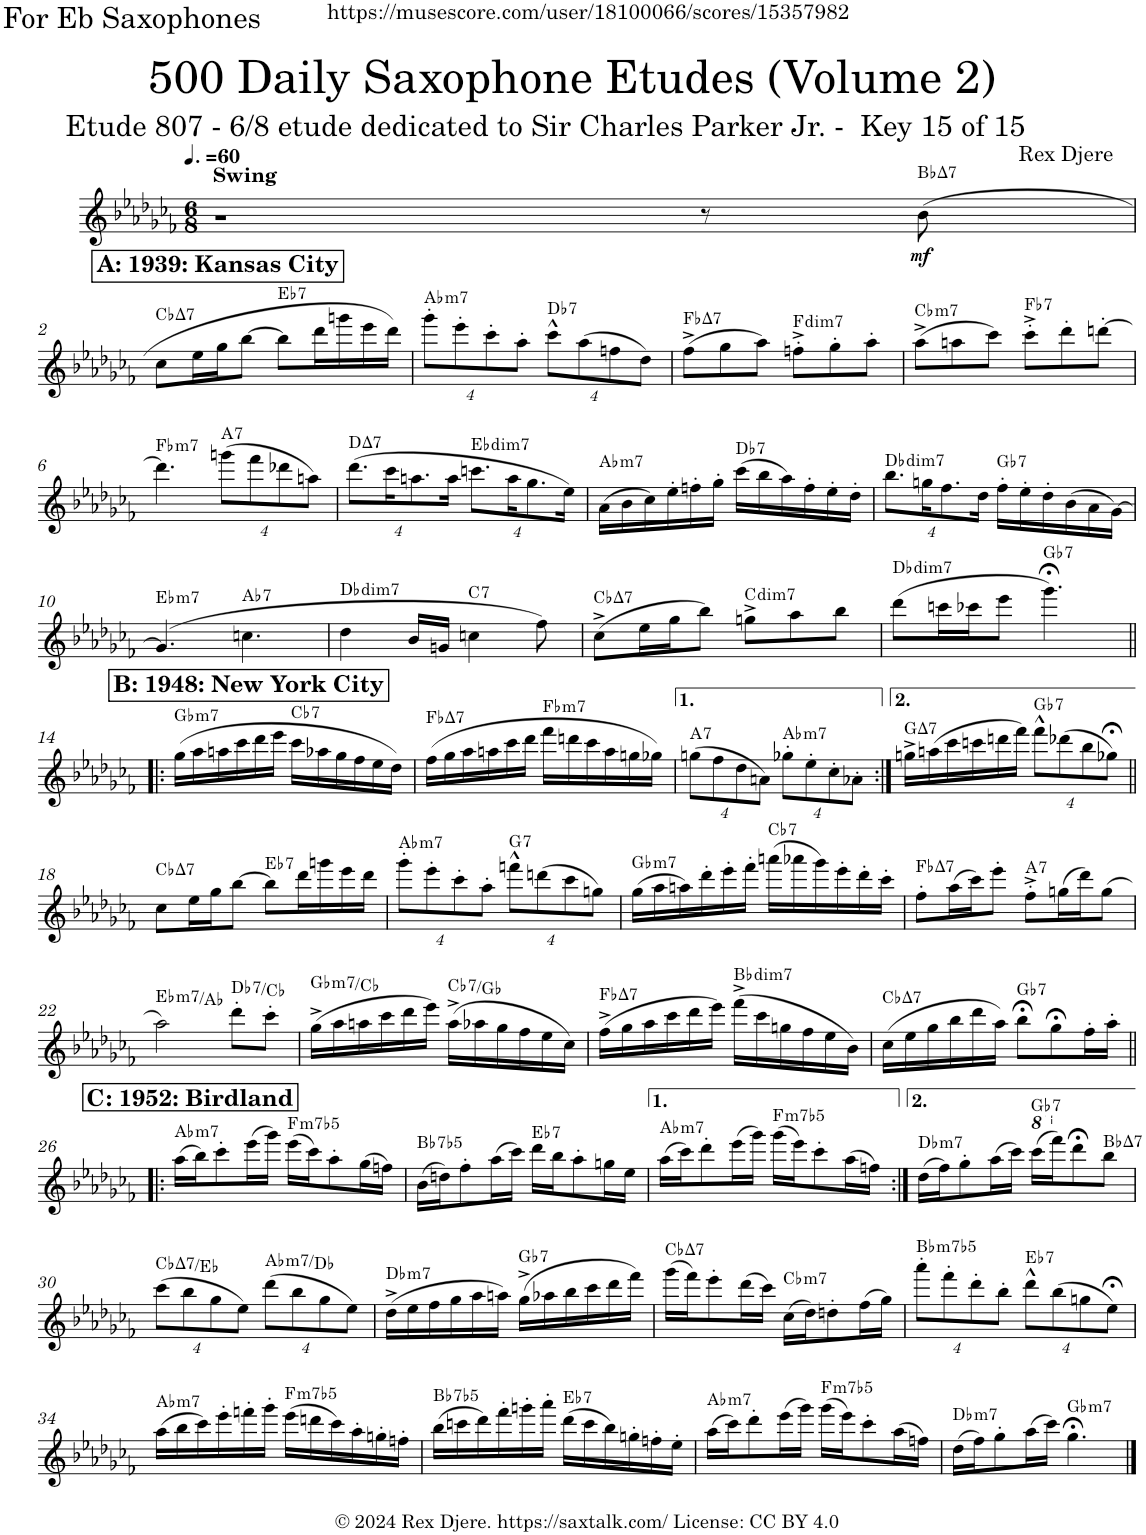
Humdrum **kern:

**kern	**dynam	**harte
*part1	*part1	*part1
*staff1	*staff1	*
*I"Alto Saxophone	*	*
*I'A. Sax.	*	*
*clefG2	*	*
*Trd5c9	*	*
*k[b-e-a-d-g-c-f-]	*	*
*M6/8	*	*
*MM90	*	*
=1	=1	=1
!LO:TX:a:B:t=Swing	!	!
2ra	.	.
8r	.	.
!	!LO:DY:b	!LO:H:kt=7
(8b-\	mf	Bb:maj7
!!LO:LB:g=z
!!LO:REH:place=s1:a:B:cj:fs=14:t=A&colon; 1939&colon; Kansas City
=2	=2	=2
!	!	!LO:H:kt=7
8cc-\L	.	Cb:maj7
16ee-\L	.	.
16gg-\J	.	.
[8bb-\J	.	.
!	!	!LO:H:kt=7
8bb-\L]	.	Eb:7
16ddd-\L	.	.
16gggn\	.	.
16eee-\	.	.
16ddd-\JJ)	.	.
=3	=3	=3
*Xbrackettup	*	*
!	!	!LO:H:kt=m7
32%3ggg-'\L	.	Ab:min7
32%3eee-'\	.	.
32%3ccc-'\	.	.
32%3aa-'\J	.	.
!	!	!LO:H:kt=7
32%3ccc-^^\L	.	Db:7
(32%3aa-\	.	.
32%3ffn\	.	.
32%3dd-\J)	.	.
=4	=4	=4
!	!	!LO:H:kt=7
(8ff-^\L	.	Fb:maj7
8gg-\	.	.
8aa-\J)	.	.
!	!	!LO:H:kt=dim7
8ffn'^\L	.	F:dim7
8gg-'\	.	.
8aa-'\J	.	.
=5	=5	=5
!	!	!LO:H:kt=m7
(8aa-^\L	.	Cb:min7
8aan\	.	.
8ccc-\J)	.	.
!	!	!LO:H:kt=7
8ccc-'^\L	.	Fb:7
8ddd-'\	.	.
[8dddn'\J	.	.
!!LO:LB:g=z
=6	=6	=6
!	!	!LO:H:kt=m7
4.ddd\]	.	Fb:min7
!	!	!LO:H:kt=7
(32%3gggn\L	.	A:7
32%3fff-\	.	.
32%3ddd-X\	.	.
32%3aan\J)	.	.
=7	=7	=7
!	!	!LO:H:kt=7
(32%3.ddd-\L	.	D:maj7
64%3ccc-\K	.	.
32%3.aan\	.	.
64%3aa\Jk	.	.
!	!	!LO:H:kt=dim7
32%3.cccn\L	.	Eb:dim7
64%3aa\K	.	.
32%3.gg-\	.	.
64%3ee-\Jk)	.	.
=8	=8	=8
!	!	!LO:H:kt=m7
(16a-\LL	.	Ab:min7
16b-\	.	.
16cc-\)	.	.
16ee-'\	.	.
16ffn'\	.	.
16gg-'\JJ	.	.
!	!	!LO:H:kt=7
(16ccc-\LL	.	Db:7
16bb-\	.	.
16aa-\)	.	.
16ff'\	.	.
16ee-'\	.	.
16dd-'\JJ	.	.
=9	=9	=9
!	!	!LO:H:kt=dim7
32%3.bb-\L	.	Db:dim7
64%3ggn\K	.	.
32%3.ff-\	.	.
64%3dd-\Jk	.	.
!	!	!LO:H:kt=7
16ff-'\LL	.	Gb:7
16ee-'\	.	.
16dd-'\	.	.
(16b-\	.	.
16a-\	.	.
[16g-\JJ)	.	.
!!LO:LB:g=z
=10	=10	=10
!	!	!LO:H:kt=m7
(4.g-/]	.	Eb:min7
!	!	!LO:H:kt=7
4.ccn\	.	Ab:7
=11	=11	=11
!	!	!LO:H:kt=dim7
4dd-\	.	Db:dim7
16b-/LL	.	.
16gn/JJ	.	.
!	!	!LO:H:kt=7
4ccn\	.	C:7
8ff-\)	.	.
=12	=12	=12
!	!	!LO:H:kt=7
(8cc-^\L	.	Cb:maj7
16ee-\L	.	.
16gg-\J	.	.
8bb-\J)	.	.
!	!	!LO:H:kt=dim7
8ggn^\L	.	C:dim7
8aa-\	.	.
8bb-\J	.	.
=13	=13	=13
!	!	!LO:H:kt=dim7
(8ddd-\L	.	Db:dim7
16cccn\L	.	.
16ccc-X\J	.	.
8eee-\J	.	.
!	!	!LO:H:kt=7
4.ggg-;<\)	.	Gb:7
!!LO:LB:g=z
!!LO:REH:place=s1:a:B:cj:fs=14:t=B&colon; 1948&colon; New York City
=14!|:	=14!|:	=14!|:
!	!	!LO:H:kt=m7
(16gg-\LL	.	Gb:min7
16aa-\	.	.
16aan\	.	.
16ccc-\	.	.
16ddd-\	.	.
16eee-\JJ	.	.
!	!	!LO:H:kt=7
16ccc-\LL	.	Cb:7
16aa-X\	.	.
16gg-\	.	.
16ff-\	.	.
16ee-\	.	.
16dd-\JJ)	.	.
=15	=15	=15
!	!	!LO:H:kt=7
(16ff-\LL	.	Fb:maj7
16gg-\	.	.
16aa-\	.	.
16aan\	.	.
16ccc-\	.	.
16ddd-\JJ	.	.
!	!	!LO:H:kt=m7
16fff-\LL	.	Fb:min7
16dddn\	.	.
16ccc-\	.	.
16aa\	.	.
16ggn\	.	.
16gg-X\JJ)	.	.
=16	=16	=16
!	!	!LO:H:kt=7
(32%3ggn\L	.	A:7
32%3ff-\	.	.
32%3dd-\	.	.
32%3an\J)	.	.
!	!	!LO:H:kt=m7
32%3gg-X'\L	.	Ab:min7
32%3ee-'\	.	.
32%3cc-'\	.	.
32%3a-X'\J	.	.
=17:|!	=17:|!	=17:|!
!	!	!LO:H:kt=7
16ggn^\LL	.	G:maj7
(16aan\	.	.
16ccc-\	.	.
16cccn\	.	.
16dddn\	.	.
16fff-\JJ)	.	.
!	!	!LO:H:kt=7
32%3fff-^^\L	.	Gb:7
(32%3ddd-X\	.	.
32%3bb-\	.	.
32%3gg-X;<\J)	.	.
!!LO:LB:g=z
=18||	=18||	=18||
!	!	!LO:H:kt=7
8cc-\L	.	Cb:maj7
16ee-\L	.	.
16gg-\J	.	.
[8bb-\J	.	.
!	!	!LO:H:kt=7
8bb-\L]	.	Eb:7
16ddd-\L	.	.
16gggn\	.	.
16eee-\	.	.
16ddd-\JJ	.	.
=19	=19	=19
!	!	!LO:H:kt=m7
32%3ggg-'\L	.	Ab:min7
32%3eee-'\	.	.
32%3ccc-'\	.	.
32%3aa-'\J	.	.
!	!	!LO:H:kt=7
32%3fffn^^\L	.	G:7
(32%3dddn\	.	.
32%3ccc-\	.	.
32%3ggn\J)	.	.
=20	=20	=20
!	!	!LO:H:kt=m7
(16gg-\LL	.	Gb:min7
16aa-\	.	.
16aan\)	.	.
16ddd-'\	.	.
16eee-'\	.	.
16fff-'\JJ	.	.
!	!	!LO:H:kt=7
(16aaan\LL	.	Cb:7
16aaa-X\	.	.
16ggg-\)	.	.
16eee-'\	.	.
16ddd-'\	.	.
16ccc-'\JJ	.	.
=21	=21	=21
!	!	!LO:H:kt=7
8ff-'\L	.	Fb:maj7
(16aa-\L	.	.
16ccc-\J)	.	.
8eee-'\J	.	.
!	!	!LO:H:kt=7
8ff-^'\L	.	A:7
(16ggn\L	.	.
16ddd-\J)	.	.
(8gg\J	.	.
!!LO:LB:g=z
=22	=22	=22
!	!	!LO:H:kt=m7
2aa-\)	.	Eb:min7/4
!	!	!LO:H:kt=7
8ddd-'\L	.	Db:7/b7
8ccc-'\J	.	.
=23	=23	=23
!	!	!LO:H:kt=m7
(16gg-^\LL	.	Gb:min7/4
16aa-\	.	.
16aan\	.	.
16ccc-\	.	.
16ddd-\	.	.
16eee-\JJ)	.	.
!	!	!LO:H:kt=7
(16aa^\LL	.	Cb:7/5
16aa-X\	.	.
16gg-\	.	.
16ff-\	.	.
16ee-\	.	.
16cc-\JJ)	.	.
=24	=24	=24
!	!	!LO:H:kt=7
(16ff-^\LL	.	Fb:maj7
16gg-\	.	.
16aa-\	.	.
16ccc-\	.	.
16ddd-\	.	.
16eee-\JJ)	.	.
!	!	!LO:H:kt=dim7
(16fff-^\LL	.	Bb:dim7
16ccc-\	.	.
16ggn\	.	.
16ff-\	.	.
16ee-\	.	.
16b-\JJ)	.	.
=25	=25	=25
!	!	!LO:H:kt=7
(16cc-\LL	.	Cb:maj7
16ee-\	.	.
16gg-\	.	.
16bb-\	.	.
16ddd-\	.	.
16aa-\JJ)	.	.
!	!	!LO:H:kt=7
8bb-;<\L	.	Gb:7
8gg-;<\	.	.
16ff-'\L	.	.
16aa-'\JJ	.	.
!!LO:LB:g=z
!!LO:REH:place=s1:a:B:cj:fs=14:t=C&colon; 1952&colon; Birdland
=26!|:	=26!|:	=26!|:
!	!	!LO:H:kt=m7
(16aa-\LL	.	Ab:min7
16bb-\J)	.	.
8ccc-'\	.	.
(16eee-\L	.	.
16ggg-\JJ)	.	.
!	!	!LO:H:kt=m7b5
(16eee-\LL	.	F:hdim7
16ccc-\J)	.	.
8aa-'\	.	.
(16gg-\L	.	.
16ffn\JJ)	.	.
=27	=27	=27
!	!	!LO:H:kt=7
(16b-\LL	.	Bb:(3,b5,b7)
16ddn\J)	.	.
8ff-'\	.	.
(16aa-\L	.	.
16ccc-\JJ)	.	.
!	!	!LO:H:kt=7
16ddd-\LL	.	Eb:7
16bb-\J	.	.
8aa-'\	.	.
16ggn\L	.	.
16ee-\JJ	.	.
=28	=28	=28
!	!	!LO:H:kt=m7
(16aa-\LL	.	Ab:min7
16ccc-\J)	.	.
8ddd-'\	.	.
(16eee-\L	.	.
16ggg-\JJ)	.	.
!	!	!LO:H:kt=m7b5
(16ggg-\LL	.	F:hdim7
16eee-\J)	.	.
8ccc-'\	.	.
(16aa-\L	.	.
16ffn\JJ)	.	.
=29:|!	=29:|!	=29:|!
!	!	!LO:H:kt=m7
(16dd-\LL	.	Db:min7
16ff-\J)	.	.
8gg-'\	.	.
(16aa-\L	.	.
16ccc-\JJ)	.	.
*8va	*	*
!	!	!LO:H:kt=7
(16cccc-\LL	.	Gb:7
*X8va	*	*
16fff-\J)	.	.
8ddd-;<\	.	.
!	!	!LO:H:kt=7
8bb-\J	.	Bb:maj7
!!LO:LB:g=z
=30	=30	=30
!	!	!LO:H:kt=7
(32%3ccc-\L	.	Cb:maj7/3
32%3bb-\	.	.
32%3gg-\	.	.
32%3ee-\J)	.	.
!	!	!LO:H:kt=m7
(32%3ddd-\L	.	Ab:min7/4
32%3bb-\	.	.
32%3gg-\	.	.
32%3ee-\J)	.	.
=31	=31	=31
!	!	!LO:H:kt=m7
(16dd-^\LL	.	Db:min7
16ee-\	.	.
16ff-\	.	.
16gg-\	.	.
16aa-\	.	.
16aan\JJ)	.	.
!	!	!LO:H:kt=7
(16gg-^\LL	.	Gb:7
16aa-X\	.	.
16bb-\	.	.
16ccc-\	.	.
16ddd-\	.	.
16fff-\JJ)	.	.
=32	=32	=32
!	!	!LO:H:kt=7
(16ggg-\LL	.	Cb:maj7
16fff-\J)	.	.
8eee-'\	.	.
(16ddd-\L	.	.
16ccc-\JJ)	.	.
!	!	!LO:H:kt=m7
(16cc-\LL	.	Cb:min7
16dd-\J)	.	.
8ddn'\	.	.
(16ff-\L	.	.
16gg-\JJ)	.	.
=33	=33	=33
!	!	!LO:H:kt=m7b5
32%3aaa-'\L	.	Bb:hdim7
32%3fff-'\	.	.
32%3ddd-'\	.	.
32%3bb-'\J	.	.
!	!	!LO:H:kt=7
32%3ddd-^^\L	.	Eb:7
(32%3bb-\	.	.
32%3ggn\	.	.
32%3ee-;<\J)	.	.
!!LO:LB:g=z
=34	=34	=34
!	!	!LO:H:kt=m7
(16aa-\LL	.	Ab:min7
16bb-\	.	.
16ccc-\)	.	.
16eee-'\	.	.
16fffn'\	.	.
16ggg-'\JJ	.	.
!	!	!LO:H:kt=m7b5
(16eee-\LL	.	F:hdim7
16dddn\	.	.
16ccc-\)	.	.
16aa-'\	.	.
16ggn'\	.	.
16ffn'\JJ	.	.
=35	=35	=35
!	!	!LO:H:kt=7
(16bb-\LL	.	Bb:(3,b5,b7)
16cccn\	.	.
16ddd-\)	.	.
16fff-'\	.	.
16gggn'\	.	.
16aaa-'\JJ	.	.
!	!	!LO:H:kt=7
(16ddd-\LL	.	Eb:7
16ccc\	.	.
16bb-\)	.	.
16ggn'\	.	.
16ffn'\	.	.
16ee-'\JJ	.	.
=36	=36	=36
!	!	!LO:H:kt=m7
(16aa-\LL	.	Ab:min7
16ccc-\J)	.	.
8ddd-'\	.	.
(16eee-\L	.	.
16ggg-\JJ)	.	.
!	!	!LO:H:kt=m7b5
(16ggg-\LL	.	F:hdim7
16eee-\J)	.	.
8ccc-'\	.	.
(16aa-\L	.	.
16ffn\JJ)	.	.
=37	=37	=37
!	!	!LO:H:kt=m7
(16dd-\LL	.	Db:min7
16ff-\J)	.	.
8gg-'\	.	.
(16aa-\L	.	.
16ccc-\JJ)	.	.
!	!	!LO:H:kt=m7
4.gg-;<\	.	Gb:min7
==	==	==
*-	*-	*-
